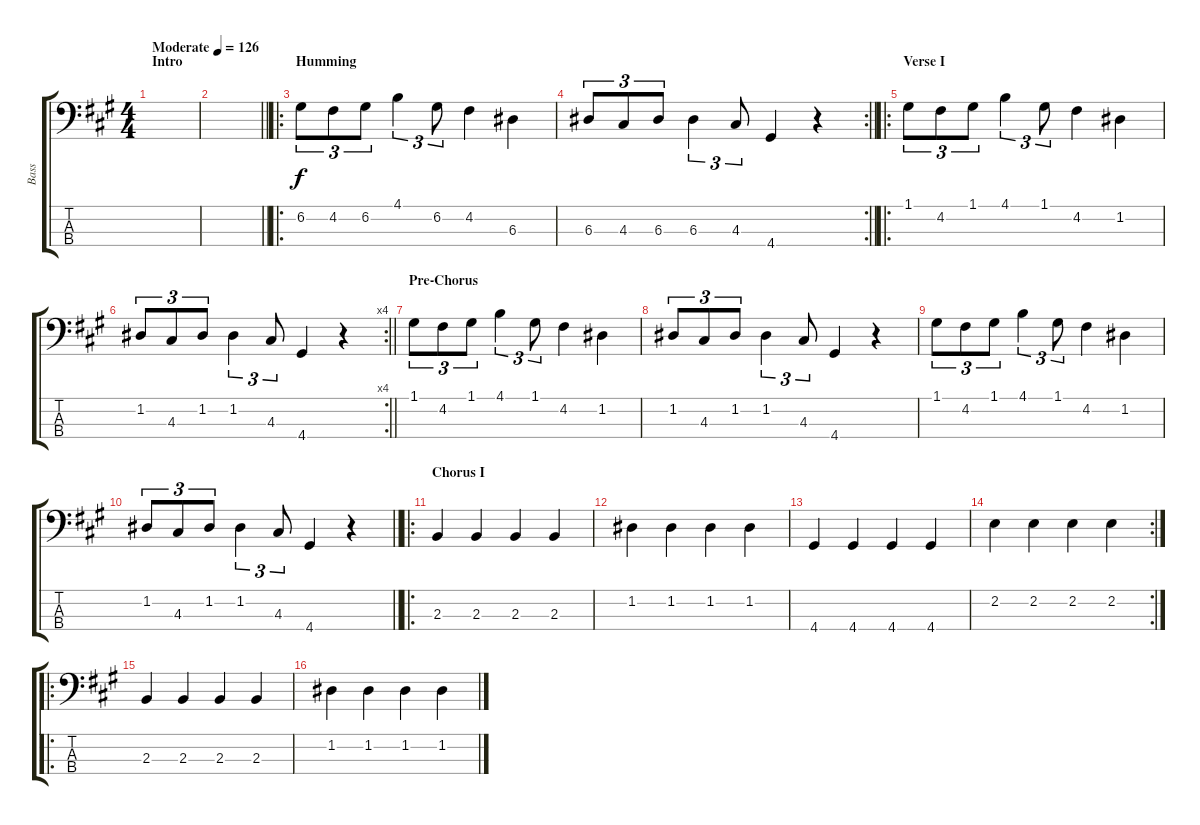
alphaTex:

\track ("Bass" "Bass") {instrument electricbassfinger}
\staff {score tabs}
\tuning (G2 D2 A1 E1) {hide}
\ts (4 4)
\section ("" "Intro")
\tempo (126 "Moderate")
\clef f4
\ks a
|
\barLineRight lightlight
|
\ro
\section ("" "Humming")
6.2.8{tu (3 2)} 4.2.8{tu (3 2)} 6.2.8{tu (3 2)} 4.1.4{tu (3 2)} 6.2.8{tu (3 2)} 4.2.4 6.3.4 |
\rc 2
\barLineRight lightlight
6.3.8{tu (3 2)} 4.3.8{tu (3 2)} 6.3.8{tu (3 2)} 6.3.4{tu (3 2)} 4.3.8{tu (3 2)} 4.4.4 r.4 |
\ro
\section ("" "Verse I")
1.1.8{tu (3 2)} 4.2.8{tu (3 2)} 1.1.8{tu (3 2)} 4.1.4{tu (3 2)} 1.1.8{tu (3 2)} 4.2.4 1.2.4 |
\rc 4
\barLineRight lightlight
1.2.8{tu (3 2)} 4.3.8{tu (3 2)} 1.2.8{tu (3 2)} 1.2.4{tu (3 2)} 4.3.8{tu (3 2)} 4.4.4 r.4 |
\section ("" "Pre-Chorus")
1.1.8{tu (3 2)} 4.2.8{tu (3 2)} 1.1.8{tu (3 2)} 4.1.4{tu (3 2)} 1.1.8{tu (3 2)} 4.2.4 1.2.4 |
1.2.8{tu (3 2)} 4.3.8{tu (3 2)} 1.2.8{tu (3 2)} 1.2.4{tu (3 2)} 4.3.8{tu (3 2)} 4.4.4 r.4 |
1.1.8{tu (3 2)} 4.2.8{tu (3 2)} 1.1.8{tu (3 2)} 4.1.4{tu (3 2)} 1.1.8{tu (3 2)} 4.2.4 1.2.4 |
\barLineRight lightlight
1.2.8{tu (3 2)} 4.3.8{tu (3 2)} 1.2.8{tu (3 2)} 1.2.4{tu (3 2)} 4.3.8{tu (3 2)} 4.4.4 r.4 |
\ro
\section ("" "Chorus I")
2.3.4 2.3.4 2.3.4 2.3.4 |
1.2.4 1.2.4 1.2.4 1.2.4 |
4.4.4 4.4.4 4.4.4 4.4.4 |
\rc 2
2.2.4 2.2.4 2.2.4 2.2.4 |
\ro
2.3.4 2.3.4 2.3.4 2.3.4 |
1.2.4 1.2.4 1.2.4 1.2.4
